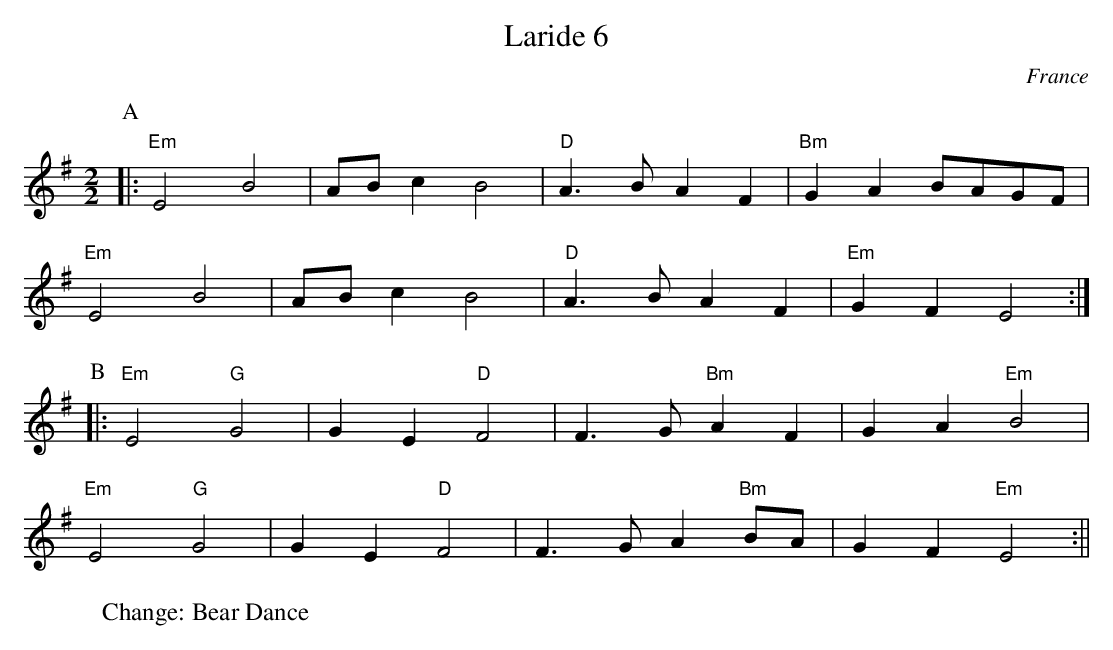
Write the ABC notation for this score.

X:1
T:Laride 6
M:2/2
L:1/4
O:France
K:G
P:A
|: "Em" E2B2| A/B/ c B2 | "D" A> B A F| "Bm" G A B/A/G/F/ |
"Em" E2B2| A/B/ c B2 | "D" A> B A F| "Em" GFE2 :|
P:B
|: "Em" E2 "G" G2| GE "D" F2| F>G "Bm" AF|GA "Em" B2 |
"Em" E2 "G" G2| GE "D" F2| F>G A "Bm" B/A/|GF "Em"E2 :||
W: Change: Bear Dance
